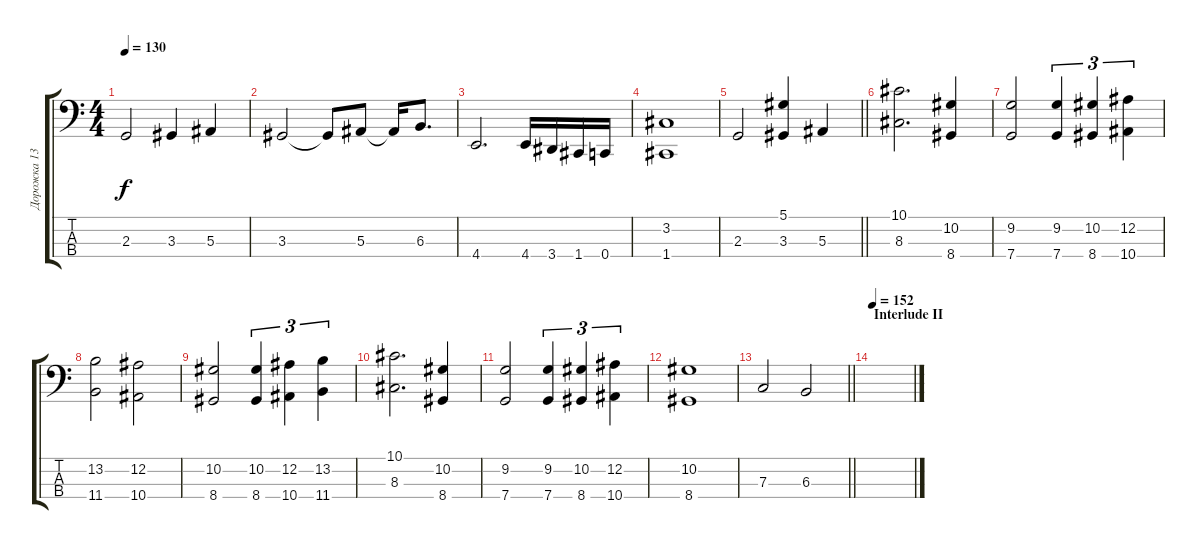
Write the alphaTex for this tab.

\track ("Дорожка 13" "Дорожка 13") {instrument slapbass2}
\staff {score tabs}
\tuning (Eb2 Bb1 F1 C1) {hide}
\ts (4 4)
\tempo 130
\clef f4
\ks c
2.3.2{dy f} 3.3.4 5.3.4 |
3.3.2 3.3{t}.8 5.3.8 5.3{t}.16 6.3.8{d} |
4.4.2{d} 4.4.16 3.4.16 1.4.16 0.4.16 |
(3.2 1.4).1 |
\barLineRight lightlight
2.3.2 (5.1 3.3).4 5.3.4 |
(10.1 8.3).2{d} (10.2 8.4).4 |
(9.2 7.4).2 (9.2 7.4).4{tu (3 2)} (10.2 8.4).4{tu (3 2)} (12.2 10.4).4{tu (3 2)} |
(13.2 11.4).2 (12.2 10.4).2 |
(10.2 8.4).2 (10.2 8.4).4{tu (3 2)} (12.2 10.4).4{tu (3 2)} (13.2 11.4).4{tu (3 2)} |
(10.1 8.3).2{d} (10.2 8.4).4 |
(9.2 7.4).2 (9.2 7.4).4{tu (3 2)} (10.2 8.4).4{tu (3 2)} (12.2 10.4).4{tu (3 2)} |
(10.2 8.4).1 |
\barLineRight lightlight
7.3.2 6.3.2 |
\section ("" "Interlude II")
\tempo 152
